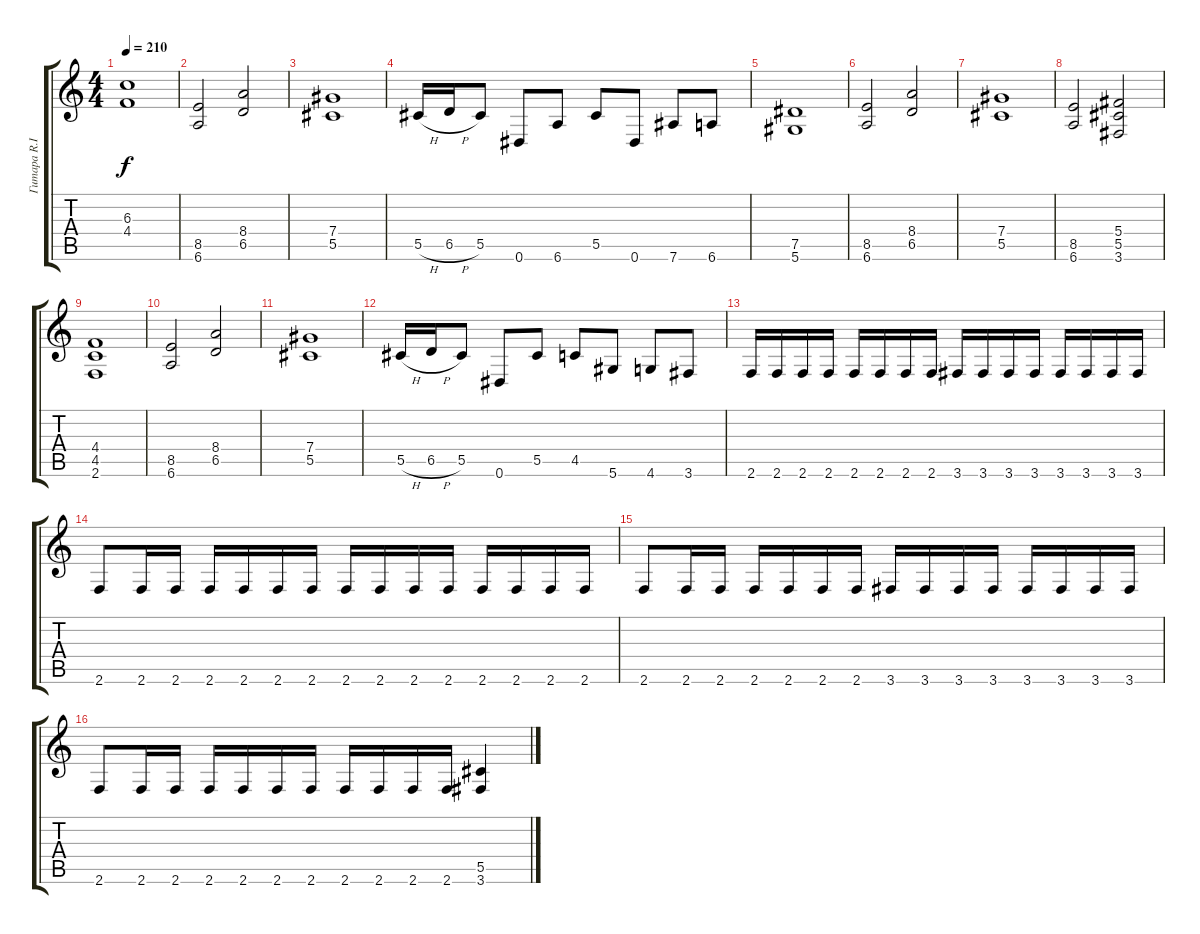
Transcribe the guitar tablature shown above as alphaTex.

\track ("Гитара R.I.P. Hanneman" "Гитара R.I") {instrument distortionguitar}
\staff {score tabs}
\tuning (Eb4 Bb3 Gb3 Db3 Ab2 Eb2) {hide}
\ts (4 4)
\tempo 210
\clef g2
\ks c
(6.3 4.4).1{dy f} |
(8.5 6.6).2 (8.4 6.5).2 |
(7.4 5.5).1 |
5.5{h}.16 6.5{h}.16 5.5.8 0.6.8 6.6.8 5.5.8 0.6.8 7.6.8 6.6.8 |
(7.5 5.6).1 |
(8.5 6.6).2 (8.4 6.5).2 |
(7.4 5.5).1 |
(8.5 6.6).2 (5.4 5.5 3.6).2 |
(4.4 4.5 2.6).1 |
(8.5 6.6).2 (8.4 6.5).2 |
(7.4 5.5).1 |
5.5{h}.16 6.5{h}.16 5.5.8 0.6.8 5.5.8 4.5.8 5.6.8 4.6.8 3.6.8 |
2.6.16 2.6.16 2.6.16 2.6.16 2.6.16 2.6.16 2.6.16 2.6.16 3.6.16 3.6.16 3.6.16 3.6.16 3.6.16 3.6.16 3.6.16 3.6.16 |
2.6.8 2.6.16 2.6.16 2.6.16 2.6.16 2.6.16 2.6.16 2.6.16 2.6.16 2.6.16 2.6.16 2.6.16 2.6.16 2.6.16 2.6.16 |
2.6.8 2.6.16 2.6.16 2.6.16 2.6.16 2.6.16 2.6.16 3.6.16 3.6.16 3.6.16 3.6.16 3.6.16 3.6.16 3.6.16 3.6.16 |
2.6.8 2.6.16 2.6.16 2.6.16 2.6.16 2.6.16 2.6.16 2.6.16 2.6.16 2.6.16 2.6.16 (5.5 3.6).4
